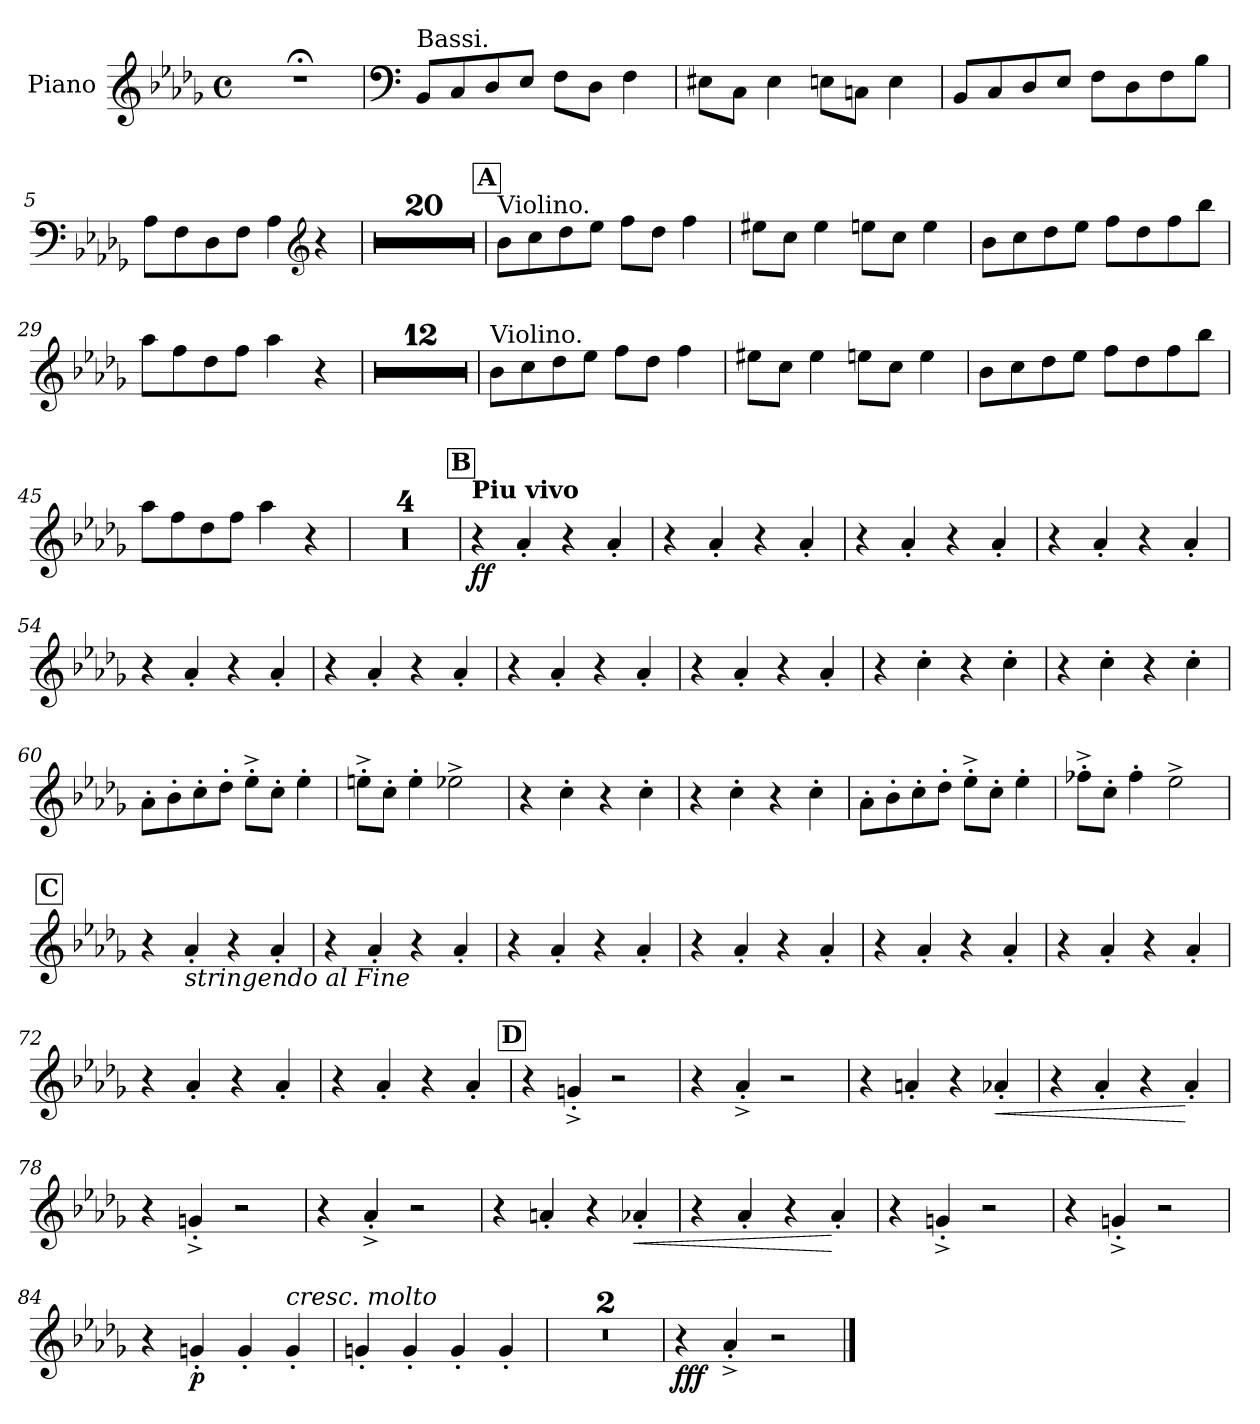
**kern	**dynam
*part1	*part1
*staff1	*staff1
*I"Piano	*
*I'Pno.	*
*clefG2	*
*k[b-e-a-d-g-]	*
*M4/4	*
*met(c)	*
=1	=1
1r;<	.
=2	=2
*clefF4	*
!LO:TX:a:t=Bassi.	!
8BB-/L	.
8C/	.
8D-/	.
8E-/J	.
8F\L	.
8D-\J	.
4F\	.
=3	=3
8E#X\L	.
8C\J	.
4E#\	.
8En\L	.
8Cn\J	.
4E\	.
=4	=4
8BB-/L	.
8C/	.
8D-/	.
8E-/J	.
8F\L	.
8D-\	.
8F\	.
8B-\J	.
=5	=5
8A-\L	.
8F\	.
8D-\	.
8F\J	.
4A-\	.
*clefG2	*
4r	.
=6	=6
1r	.
=7	=7
1r	.
=8	=8
1r	.
=9	=9
1r	.
=10	=10
1r	.
=11	=11
1r	.
=12	=12
1r	.
=13	=13
1r	.
=14	=14
1r	.
=15	=15
1r	.
=16	=16
1r	.
=17	=17
1r	.
=18	=18
1r	.
=19	=19
1r	.
=20	=20
1r	.
=21	=21
1r	.
=22	=22
1r	.
=23	=23
1r	.
=24	=24
1r	.
=25	=25
1r	.
!!LO:LB:g=z
!!LO:REH:place=s1:a:B:fs=14:t=A
=26	=26
!LO:TX:a:t=Violino.	!
8b-\L	.
8cc\	.
8dd-\	.
8ee-\J	.
8ff\L	.
8dd-\J	.
4ff\	.
=27	=27
8ee#X\L	.
8cc\J	.
4ee#\	.
8een\L	.
8cc\J	.
4ee\	.
=28	=28
8b-\L	.
8cc\	.
8dd-\	.
8ee-\J	.
8ff\L	.
8dd-\	.
8ff\	.
8bb-\J	.
=29	=29
8aa-\L	.
8ff\	.
8dd-\	.
8ff\J	.
4aa-\	.
4r	.
=30	=30
1r	.
=31	=31
1r	.
=32	=32
1r	.
=33	=33
1r	.
=34	=34
1r	.
=35	=35
1r	.
=36	=36
1r	.
=37	=37
1r	.
=38	=38
1r	.
=39	=39
1r	.
=40	=40
1r	.
=41	=41
1r	.
=42	=42
!LO:TX:a:t=Violino.	!
8b-\L	.
8cc\	.
8dd-\	.
8ee-\J	.
8ff\L	.
8dd-\J	.
4ff\	.
!!LO:LB:g=z
=43	=43
8ee#X\L	.
8cc\J	.
4ee#\	.
8een\L	.
8cc\J	.
4ee\	.
=44	=44
8b-\L	.
8cc\	.
8dd-\	.
8ee-\J	.
8ff\L	.
8dd-\	.
8ff\	.
8bb-\J	.
=45	=45
8aa-\L	.
8ff\	.
8dd-\	.
8ff\J	.
4aa-\	.
4r	.
=46	=46
1r	.
=47	=47
1r	.
=48	=48
1r	.
=49	=49
1r	.
!!LO:REH:place=s1:a:B:fs=14:t=B
=50	=50
!LO:TX:a:B:t=Piu vivo	!
!	!LO:DY:b
4r	ff
4a-'/	.
4r	.
4a-'/	.
=51	=51
4r	.
4a-'/	.
4r	.
4a-'/	.
=52	=52
4r	.
4a-'/	.
4r	.
4a-'/	.
=53	=53
4r	.
4a-'/	.
4r	.
4a-'/	.
!!LO:LB:g=z
=54	=54
4r	.
4a-'/	.
4r	.
4a-'/	.
=55	=55
4r	.
4a-'/	.
4r	.
4a-'/	.
=56	=56
4r	.
4a-'/	.
4r	.
4a-'/	.
=57	=57
4r	.
4a-'/	.
4r	.
4a-'/	.
=58	=58
4r	.
4cc'\	.
4r	.
4cc'\	.
=59	=59
4r	.
4cc'\	.
4r	.
4cc'\	.
=60	=60
8a-'\L	.
8b-'\	.
8cc'\	.
8dd-'\J	.
8ee-'^\L	.
8cc'\J	.
4ee-'\	.
=61	=61
8een'^\L	.
8cc'\J	.
4ee'\	.
2ee-X^\	.
!!LO:LB:g=z
=62	=62
4r	.
4cc'\	.
4r	.
4cc'\	.
=63	=63
4r	.
4cc'\	.
4r	.
4cc'\	.
=64	=64
8a-'\L	.
8b-'\	.
8cc'\	.
8dd-'\J	.
8ee-'^\L	.
8cc'\J	.
4ee-'\	.
=65	=65
8ff-X'^\L	.
8cc'\J	.
4ff-'\	.
2ee-^\	.
!!LO:REH:place=s1:a:B:fs=14:t=C
=66	=66
4r	.
!LO:TX:b:i:t=stringendo al Fine	!
4a-'/	.
4r	.
4a-'/	.
=67	=67
4r	.
4a-'/	.
4r	.
4a-'/	.
=68	=68
4r	.
4a-'/	.
4r	.
4a-'/	.
=69	=69
4r	.
4a-'/	.
4r	.
4a-'/	.
!!LO:LB:g=z
=70	=70
4r	.
4a-'/	.
4r	.
4a-'/	.
=71	=71
4r	.
4a-'/	.
4r	.
4a-'/	.
=72	=72
4r	.
4a-'/	.
4r	.
4a-'/	.
=73	=73
4r	.
4a-'/	.
4r	.
4a-'/	.
!!LO:REH:place=s1:a:B:fs=14:t=D
=74	=74
4r	.
4gn'^/	.
2r	.
=75	=75
4r	.
4a-'^/	.
2r	.
=76	=76
4r	.
4an'/	.
4r	.
!	!LO:HP:b
4a-X'/	<
=77	=77
4r	.
4a-'/	.
4r	.
4a-'/	[
=78	=78
4r	.
4gn'^/	.
2r	.
!!LO:LB:g=z
=79	=79
4r	.
4a-'^/	.
2r	.
=80	=80
4r	.
4an'/	.
4r	.
!	!LO:HP:b
4a-X'/	<
=81	=81
4r	.
4a-'/	.
4r	.
4a-'/	[
=82	=82
4r	.
4gn'^/	.
2r	.
=83	=83
4r	.
4gn'^/	.
2r	.
=84	=84
4r	.
!	!LO:DY:b
4gn'/	p
4g'/	.
!LO:TX:a:i:t=cresc. molto	!
4g'/	.
=85	=85
4gn'/	.
4g'/	.
4g'/	.
4g'/	.
=86	=86
1r	.
=87	=87
1r	.
=88	=88
!	!LO:DY:b
4r	fff
4a-'^/	.
2r	.
==	==
*-	*-
